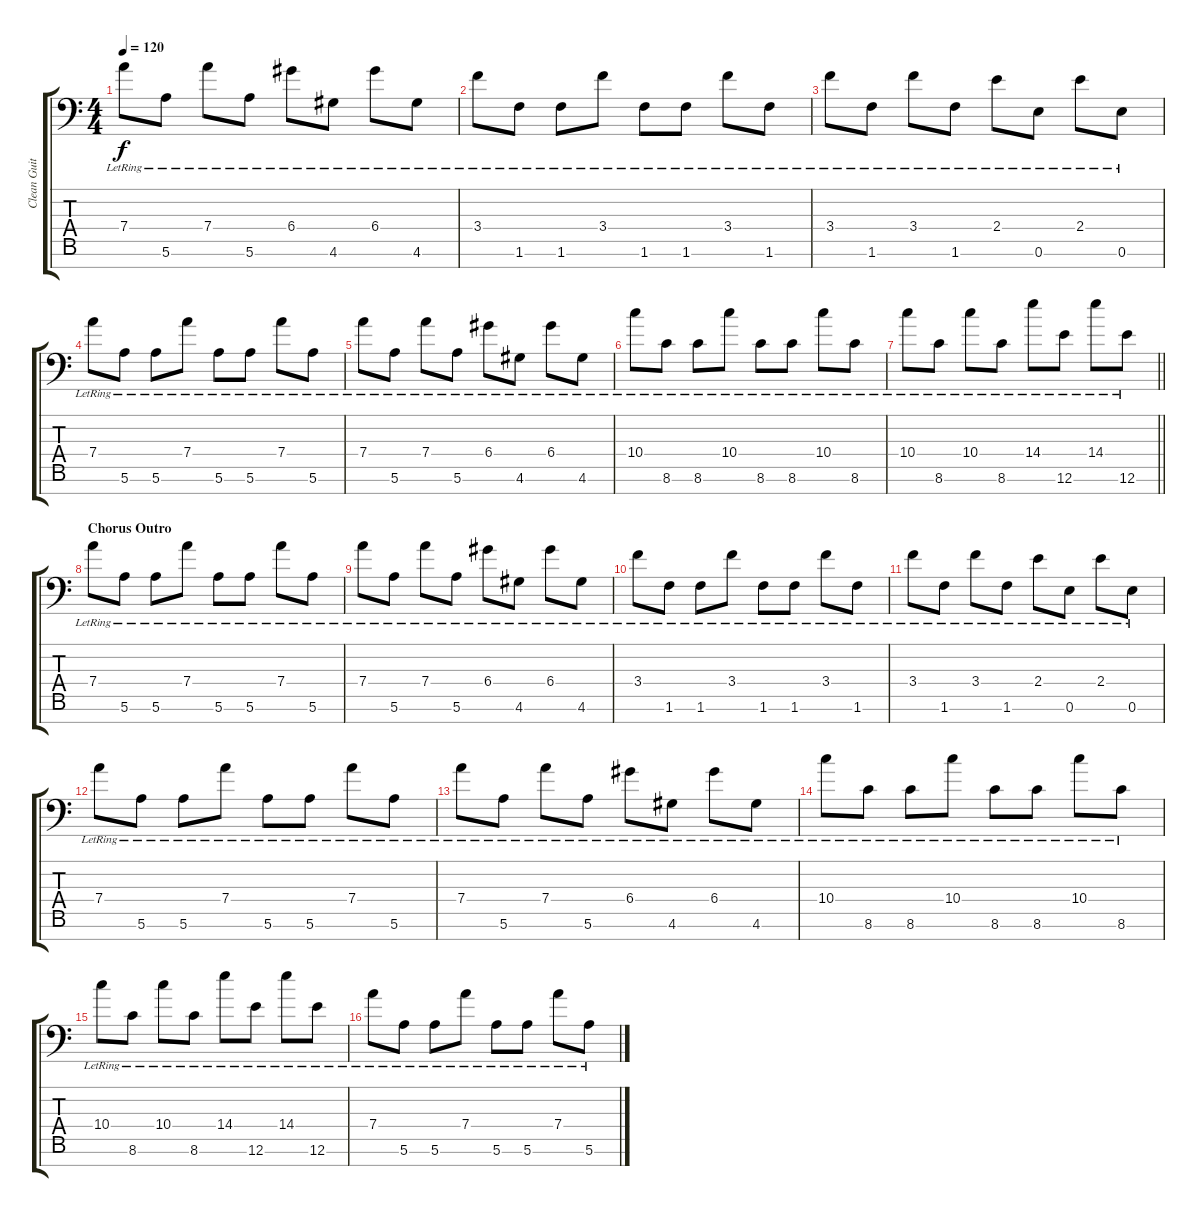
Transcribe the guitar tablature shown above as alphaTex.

\track ("Clean Guitar C" "Clean Guit") {instrument electricguitarclean}
\staff {score tabs}
\tuning (E4 B3 G3 D3 A2 E2 A1) {hide}
\ts (4 4)
\tempo 120
\clef f4
\ks c
7.4{lr}.8{dy f} 5.6{lr}.8 7.4{lr}.8 5.6{lr}.8 6.4{lr}.8 4.6{lr}.8 6.4{lr}.8 4.6{lr}.8 |
3.4{lr}.8 1.6{lr}.8 1.6{lr}.8 3.4{lr}.8 1.6{lr}.8 1.6{lr}.8 3.4{lr}.8 1.6{lr}.8 |
3.4{lr}.8 1.6{lr}.8 3.4{lr}.8 1.6{lr}.8 2.4{lr}.8 0.6{lr}.8 2.4{lr}.8 0.6{lr}.8 |
7.4{lr}.8 5.6{lr}.8 5.6{lr}.8 7.4{lr}.8 5.6{lr}.8 5.6{lr}.8 7.4{lr}.8 5.6{lr}.8 |
7.4{lr}.8 5.6{lr}.8 7.4{lr}.8 5.6{lr}.8 6.4{lr}.8 4.6{lr}.8 6.4{lr}.8 4.6{lr}.8 |
10.4{lr}.8 8.6{lr}.8 8.6{lr}.8 10.4{lr}.8 8.6{lr}.8 8.6{lr}.8 10.4{lr}.8 8.6{lr}.8 |
\barLineRight lightlight
10.4{lr}.8 8.6{lr}.8 10.4{lr}.8 8.6{lr}.8 14.4{lr}.8 12.6{lr}.8 14.4{lr}.8 12.6{lr}.8 |
\section ("" "Chorus Outro")
7.4{lr}.8 5.6{lr}.8 5.6{lr}.8 7.4{lr}.8 5.6{lr}.8 5.6{lr}.8 7.4{lr}.8 5.6{lr}.8 |
7.4{lr}.8 5.6{lr}.8 7.4{lr}.8 5.6{lr}.8 6.4{lr}.8 4.6{lr}.8 6.4{lr}.8 4.6{lr}.8 |
3.4{lr}.8 1.6{lr}.8 1.6{lr}.8 3.4{lr}.8 1.6{lr}.8 1.6{lr}.8 3.4{lr}.8 1.6{lr}.8 |
3.4{lr}.8 1.6{lr}.8 3.4{lr}.8 1.6{lr}.8 2.4{lr}.8 0.6{lr}.8 2.4{lr}.8 0.6{lr}.8 |
7.4{lr}.8 5.6{lr}.8 5.6{lr}.8 7.4{lr}.8 5.6{lr}.8 5.6{lr}.8 7.4{lr}.8 5.6{lr}.8 |
7.4{lr}.8 5.6{lr}.8 7.4{lr}.8 5.6{lr}.8 6.4{lr}.8 4.6{lr}.8 6.4{lr}.8 4.6{lr}.8 |
10.4{lr}.8 8.6{lr}.8 8.6{lr}.8 10.4{lr}.8 8.6{lr}.8 8.6{lr}.8 10.4{lr}.8 8.6{lr}.8 |
10.4{lr}.8 8.6{lr}.8 10.4{lr}.8 8.6{lr}.8 14.4{lr}.8 12.6{lr}.8 14.4{lr}.8 12.6{lr}.8 |
7.4{lr}.8 5.6{lr}.8 5.6{lr}.8 7.4{lr}.8 5.6{lr}.8 5.6{lr}.8 7.4{lr}.8 5.6{lr}.8
